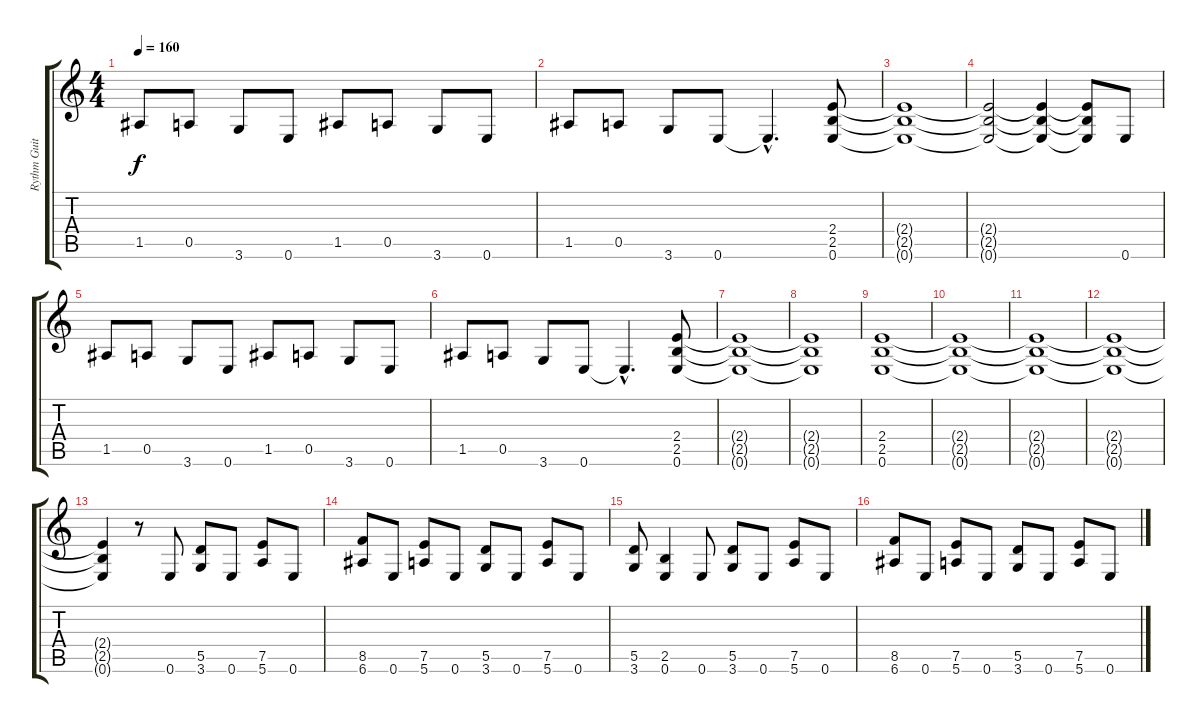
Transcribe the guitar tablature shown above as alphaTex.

\track ("Rythm Guitar" "Rythm Guit") {instrument overdrivenguitar}
\staff {score tabs}
\tuning (E4 B3 G3 D3 A2 E2) {hide}
\ts (4 4)
\tempo 160
\clef g2
\ks c
1.5.8{dy f} 0.5.8 3.6.8 0.6.8 1.5.8 0.5.8 3.6.8 0.6.8 |
1.5.8 0.5.8 3.6.8 0.6.8 0.6{hac t}.4{d} (2.4 2.5 0.6).8 |
(2.4{t} 2.5{t} 0.6{t}).1 |
(2.4{t} 2.5{t} 0.6{t}).2 (2.4{t} 2.5{t} 0.6{t}).4 (2.4{t} 2.5{t} 0.6{t}).8 0.6.8 |
1.5.8 0.5.8 3.6.8 0.6.8 1.5.8 0.5.8 3.6.8 0.6.8 |
1.5.8 0.5.8 3.6.8 0.6.8 0.6{hac t}.4{d} (2.4 2.5 0.6).8 |
(2.4{t} 2.5{t} 0.6{t}).1 |
(2.4{t} 2.5{t} 0.6{t}).1 |
(2.4 2.5 0.6).1 |
(2.4{t} 2.5{t} 0.6{t}).1 |
(2.4{t} 2.5{t} 0.6{t}).1 |
(2.4{t} 2.5{t} 0.6{t}).1 |
(2.4{t} 2.5{t} 0.6{t}).4 r.8 0.6.8 (5.5 3.6).8 0.6.8 (7.5 5.6).8 0.6.8 |
(8.5 6.6).8 0.6.8 (7.5 5.6).8 0.6.8 (5.5 3.6).8 0.6.8 (7.5 5.6).8 0.6.8 |
(5.5 3.6).8 (2.5 0.6).4 0.6.8 (5.5 3.6).8 0.6.8 (7.5 5.6).8 0.6.8 |
(8.5 6.6).8 0.6.8 (7.5 5.6).8 0.6.8 (5.5 3.6).8 0.6.8 (7.5 5.6).8 0.6.8
